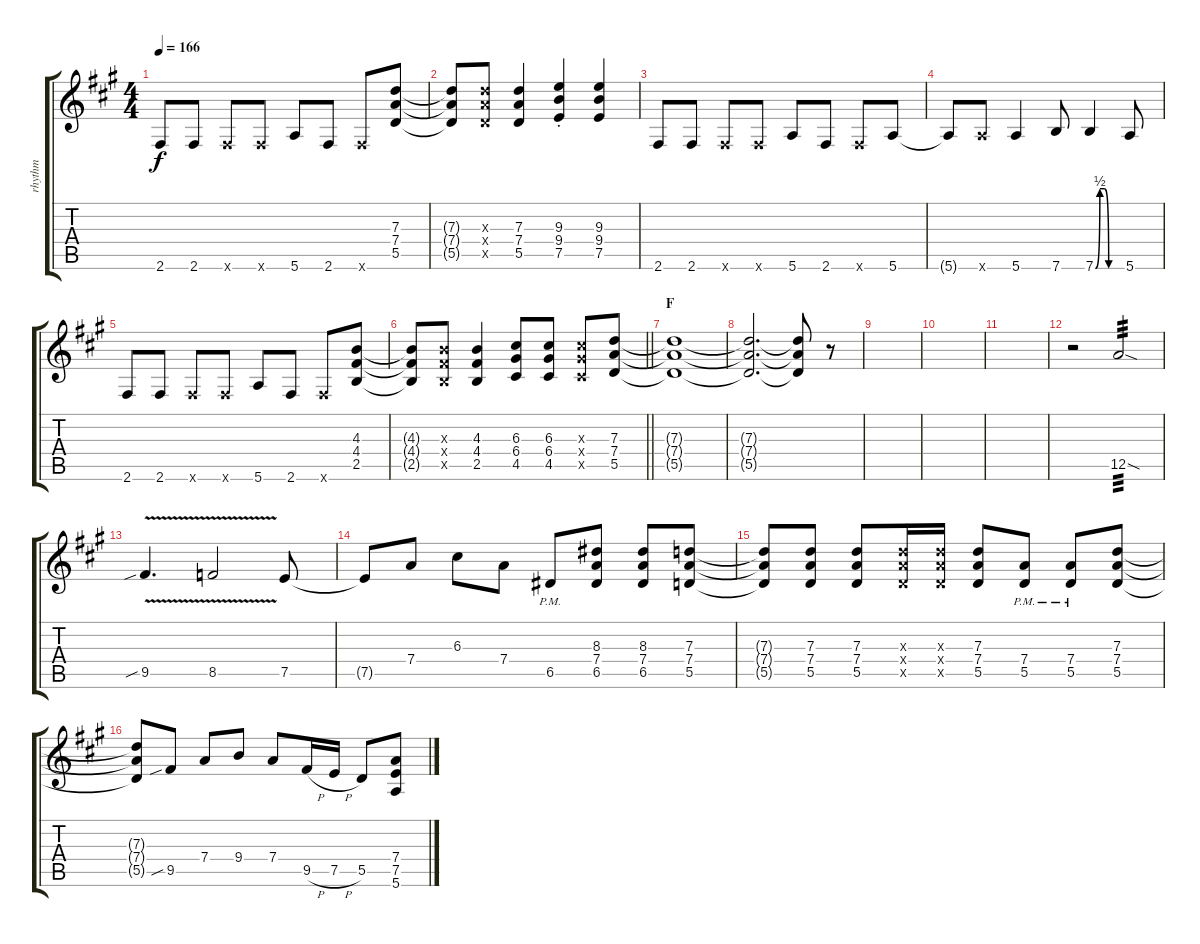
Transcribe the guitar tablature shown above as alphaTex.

\track ("rhythm" "rhythm") {instrument distortionguitar}
\staff {score tabs}
\tuning (E4 B3 G3 D3 A2 E2) {hide}
\ts (4 4)
\tempo 166
\clef g2
\ks a
2.6.8{dy f} 2.6.8 2.6{x}.8 2.6{x}.8 5.6.8 2.6.8 2.6{x}.8 (7.3 7.4 5.5).8 |
(7.3{t} 7.4{t} 5.5{t}).8 (7.3{x} 7.4{x} 5.5{x}).8 (7.3 7.4 5.5).4 (9.3{st} 9.4{st} 7.5{st}).4 (9.3 9.4 7.5).4 |
2.6.8 2.6.8 2.6{x}.8 2.6{x}.8 5.6.8 2.6.8 2.6{x}.8 5.6.8 |
5.6{t}.8 5.6{x}.8 5.6.4 7.6.8 7.6{be (custom 0 0 10 2 20 2 30 0 60 0)}.4 5.6.8 |
2.6.8 2.6.8 2.6{x}.8 2.6{x}.8 5.6.8 2.6.8 2.6{x}.8 (4.3 4.4 2.5).8 |
\barLineRight lightlight
(4.3{t} 4.4{t} 2.5{t}).8 (4.3{x} 4.4{x} 2.5{x}).8 (4.3 4.4 2.5).4 (6.3 6.4 4.5).8 (6.3 6.4 4.5).8 (6.3{x} 6.4{x} 4.5{x}).8 (7.3 7.4 5.5).8 |
\section ("" "F")
(7.3{t} 7.4{t} 5.5{t}).1 |
(7.3{t} 7.4{t} 5.5{t}).2{d} (7.3{t} 7.4{t} 5.5{t}).8 r.8 |
|
|
|
r.2 12.5{sod}.2{tp 3} |
9.5{v sib}.4{d} 8.5{v}.2 7.5.8 |
7.5{t}.8 7.4.8 6.3.8 7.4.8 6.5{pm}.8 (8.3 7.4 6.5).8 (8.3 7.4 6.5).8 (7.3 7.4 5.5).8 |
(7.3{t} 7.4{t} 5.5{t}).8 (7.3 7.4 5.5).8 (7.3 7.4 5.5).8 (7.3{x} 7.4{x} 5.5{x}).16 (7.3{x} 7.4{x} 5.5{x}).16 (7.3 7.4 5.5).8 (7.4{pm} 5.5{pm}).8 (7.4{pm} 5.5{pm}).8 (7.3 7.4 5.5).8 |
(7.3{t} 7.4{t} 5.5{t}).8 9.5{sib}.8 7.4.8 9.4.8 7.4.8 9.5{h}.16 7.5{h}.16 5.5.8 (7.4 7.5 5.6).8
